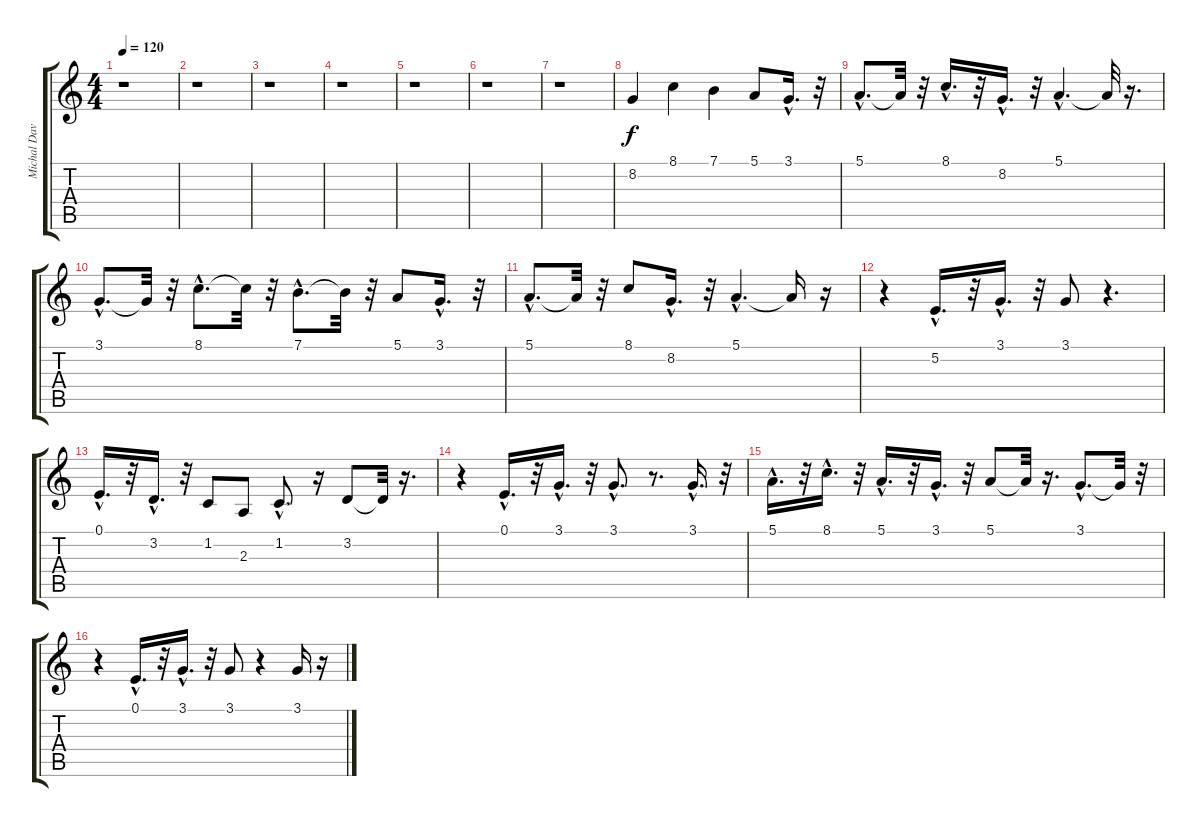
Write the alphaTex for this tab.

\track ("Michal David zpìv" "Michal Dav") {instrument lead2sawtooth}
\staff {score tabs}
\tuning (E4 B3 G3 D3 A2 E2) {hide}
\ts (4 4)
\tempo 120
\clef g2
\ks c
r.1{dy f instrument lead2sawtooth} |
r.1 |
r.1 |
r.1 |
r.1 |
r.1 |
r.1 |
8.2.4{volume 16} 8.1.4 7.1.4 5.1.8 3.1{hac}.16{d} r.32 |
5.1{hac}.8{d} 5.1{t}.32 r.32 8.1{hac}.16{d} r.32 8.2{hac}.16{d} r.32 5.1{hac}.4{d} 5.1{t}.32 r.16{d} |
3.1{hac}.8{d} 3.1{t}.32 r.32 8.1{hac}.8{d} 8.1{t}.32 r.32 7.1{hac}.8{d} 7.1{t}.32 r.32 5.1.8 3.1{hac}.16{d} r.32 |
5.1{hac}.8{d} 5.1{t}.32 r.32 8.1.8 8.2{hac}.16{d} r.32 5.1{hac}.4{d} 5.1{t}.16 r.16 |
r.4 5.2{hac}.16{d} r.32 3.1{hac}.16{d} r.32 3.1.8 r.4{d} |
0.1{hac}.16{d} r.32 3.2{hac}.16{d} r.32 1.2.8 2.3.8 1.2{hac}.8{d} r.16 3.2.8 3.2{t}.32 r.16{d} |
r.4 0.1{hac}.16{d} r.32 3.1{hac}.16{d} r.32 3.1{hac}.8{d} r.8{d} 3.1{hac}.16{d} r.32 |
5.1{hac}.16{d} r.32 8.1{hac}.16{d} r.32 5.1{hac}.16{d} r.32 3.1{hac}.16{d} r.32 5.1.8 5.1{t}.32 r.16{d} 3.1{hac}.8{d} 3.1{t}.32 r.32 |
r.4 0.1{hac}.16{d} r.32 3.1{hac}.16{d} r.32 3.1.8 r.4 3.1.16 r.16
